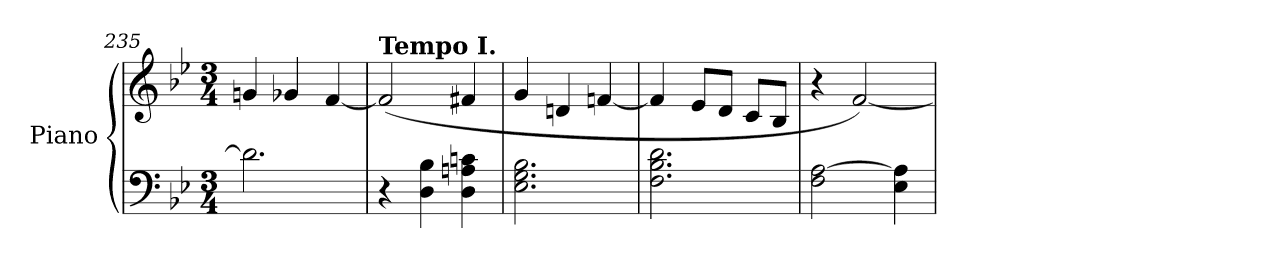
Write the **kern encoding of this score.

**kern	**kern
*part1	*part1
*staff2	*staff1
*I"Piano	*
*I'Pno.	*
*clefF4	*clefG2
*k[b-e-]	*k[b-e-]
*M3/4	*M3/4
=235	=235
2.d-\]	4gn/
.	4g-X/
.	[4f/
=236	=236
*	*MM380
!	!LO:TX:a:B:t=Tempo I.
4r	(>2f/]
4D\ 4B-\	.
4D\ 4An\ 4cn\	4f#X/
!!LO:LB:g=z
=237	=237
2.E-\ 2.G\ 2.B-\	4g/
.	4dn/
.	[4fn/
=238	=238
2.F\ 2.B-\ 2.d\	4f/]
.	8e-/L
.	8d/J
.	8c/L
.	8B-/J
=239	=239
2F\ [2A\	4r
.	[2f/)
4E-\ 4A\]	.
=	=
*-	*-
